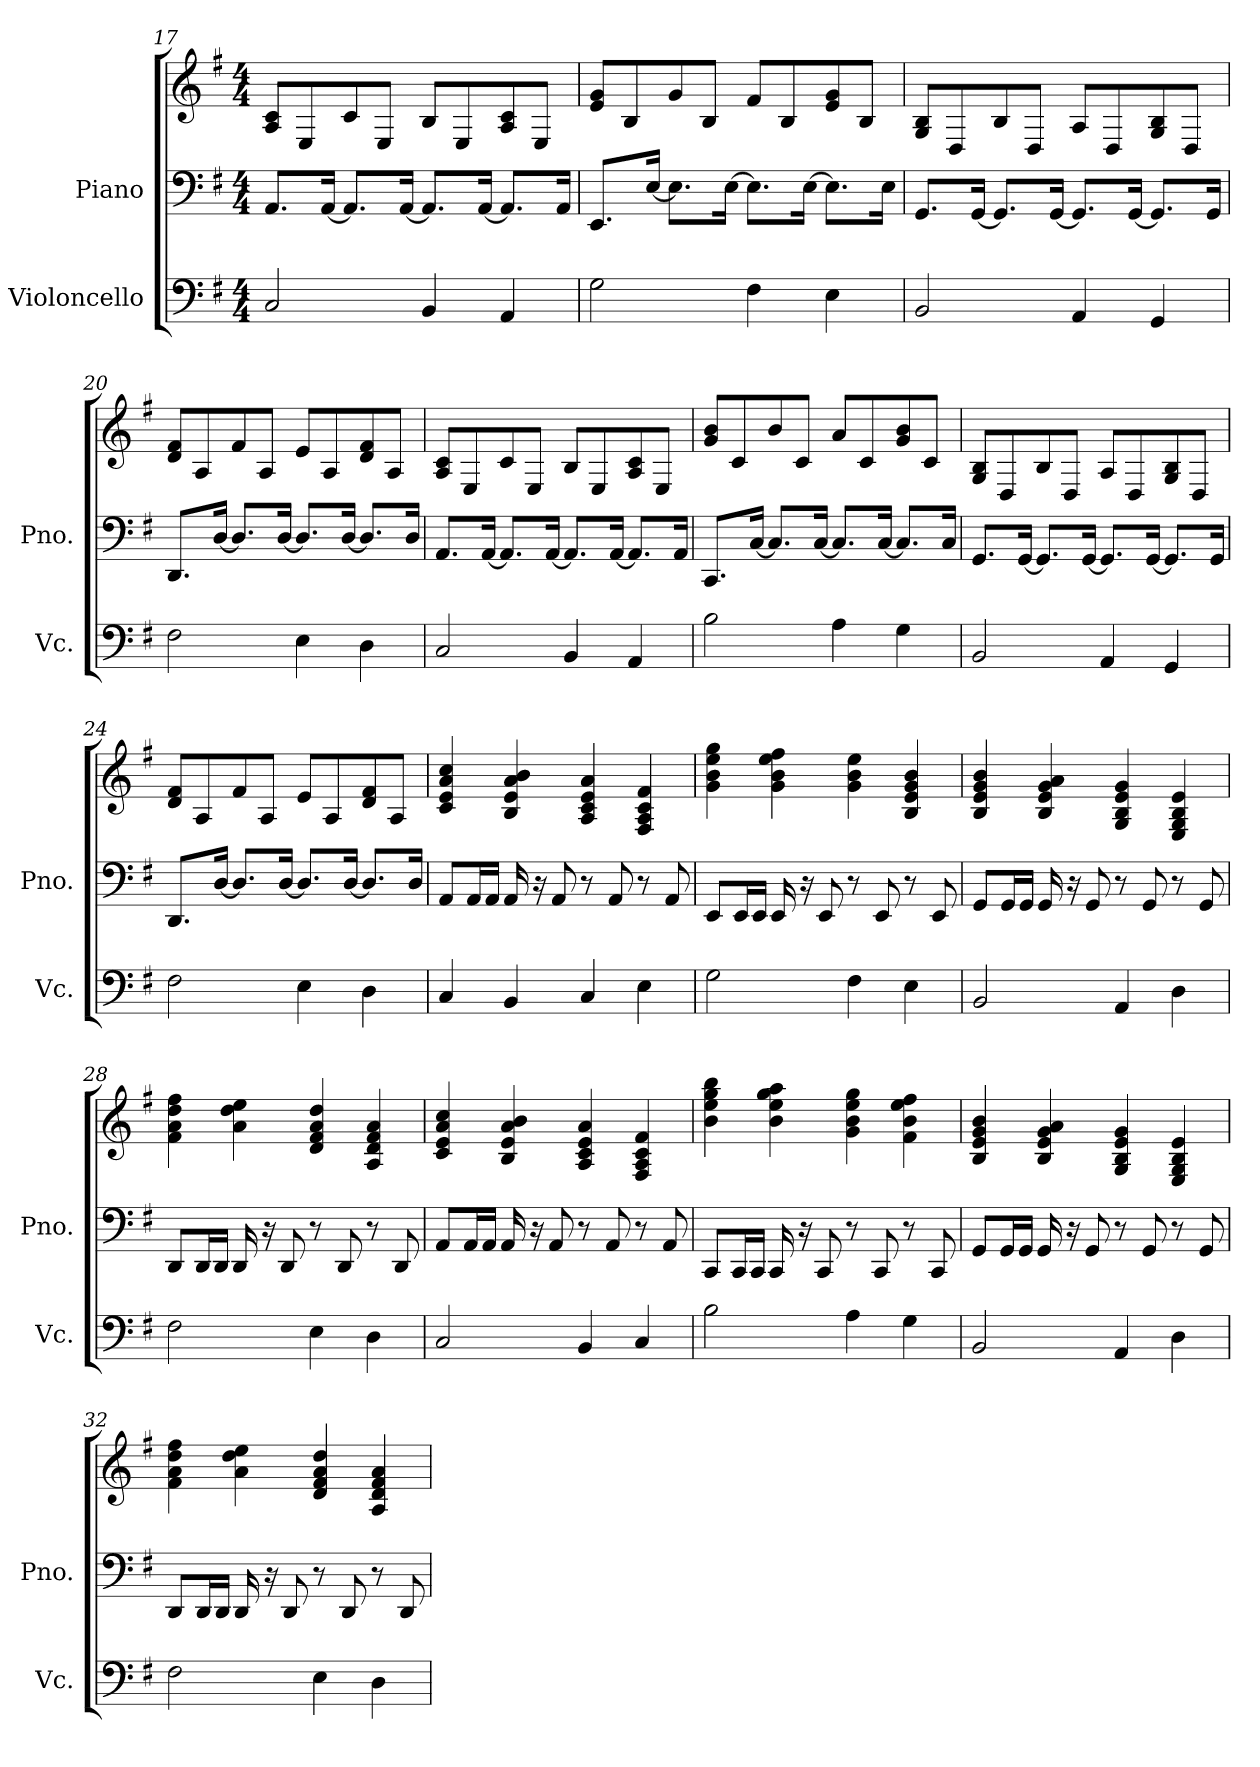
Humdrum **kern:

**kern	**kern	**kern
*part2	*part1	*part1
*staff3	*staff2	*staff1
*I"Violoncello	*I"Piano	*
*I'Vc.	*I'Pno.	*
*clefF4	*clefF4	*clefG2
*k[f#]	*k[f#]	*k[f#]
*M4/4	*M4/4	*M4/4
=17	=17	=17
2C/	8.AA/L	8A/ 8c/L
.	.	8E/
.	[16AA/Jk	.
.	8.AA/L]	8c/
.	.	8E/J
.	[16AA/Jk	.
4BB/	8.AA/L]	8B/L
.	.	8E/
.	[16AA/Jk	.
4AA/	8.AA/L]	8A/ 8c/
.	.	8E/J
.	16AA/Jk	.
=18	=18	=18
2G\	8.EE/L	8e/ 8g/L
.	.	8B/
.	[16E/Jk	.
.	8.E\L]	8g/
.	.	8B/J
.	[16E\Jk	.
4F#\	8.E\L]	8f#/L
.	.	8B/
.	[16E\Jk	.
4E\	8.E\L]	8e/ 8g/
.	.	8B/J
.	16E\Jk	.
=19	=19	=19
2BB/	8.GG/L	8G/ 8B/L
.	.	8D/
.	[16GG/Jk	.
.	8.GG/L]	8B/
.	.	8D/J
.	[16GG/Jk	.
4AA/	8.GG/L]	8A/L
.	.	8D/
.	[16GG/Jk	.
4GG/	8.GG/L]	8G/ 8B/
.	.	8D/J
.	16GG/Jk	.
!!LO:LB:g=z
=20	=20	=20
2F#\	8.DD/L	8d/ 8f#/L
.	.	8A/
.	[16D/Jk	.
.	8.D/L]	8f#/
.	.	8A/J
.	[16D/Jk	.
4E\	8.D/L]	8e/L
.	.	8A/
.	[16D/Jk	.
4D\	8.D/L]	8d/ 8f#/
.	.	8A/J
.	16D/Jk	.
=21	=21	=21
2C/	8.AA/L	8A/ 8c/L
.	.	8E/
.	[16AA/Jk	.
.	8.AA/L]	8c/
.	.	8E/J
.	[16AA/Jk	.
4BB/	8.AA/L]	8B/L
.	.	8E/
.	[16AA/Jk	.
4AA/	8.AA/L]	8A/ 8c/
.	.	8E/J
.	16AA/Jk	.
=22	=22	=22
2B\	8.CC/L	8g/ 8b/L
.	.	8c/
.	[16C/Jk	.
.	8.C/L]	8b/
.	.	8c/J
.	[16C/Jk	.
4A\	8.C/L]	8a/L
.	.	8c/
.	[16C/Jk	.
4G\	8.C/L]	8g/ 8b/
.	.	8c/J
.	16C/Jk	.
=23	=23	=23
2BB/	8.GG/L	8G/ 8B/L
.	.	8D/
.	[16GG/Jk	.
.	8.GG/L]	8B/
.	.	8D/J
.	[16GG/Jk	.
4AA/	8.GG/L]	8A/L
.	.	8D/
.	[16GG/Jk	.
4GG/	8.GG/L]	8G/ 8B/
.	.	8D/J
.	16GG/Jk	.
!!LO:LB:g=z
=24	=24	=24
2F#\	8.DD/L	8d/ 8f#/L
.	.	8A/
.	[16D/Jk	.
.	8.D/L]	8f#/
.	.	8A/J
.	[16D/Jk	.
4E\	8.D/L]	8e/L
.	.	8A/
.	[16D/Jk	.
4D\	8.D/L]	8d/ 8f#/
.	.	8A/J
.	16D/Jk	.
=25	=25	=25
4C/	8AA/L	4c/ 4e/ 4a/ 4cc/
.	16AA/L	.
.	16AA/JJ	.
4BB/	16AA/	4B/ 4e/ 4a/ 4b/
.	16r	.
.	8AA/	.
4C/	8r	4A/ 4c/ 4e/ 4a/
.	8AA/	.
4E\	8r	4F#/ 4A/ 4c/ 4f#/
.	8AA/	.
=26	=26	=26
2G\	8EE/L	4g\ 4b\ 4ee\ 4gg\
.	16EE/L	.
.	16EE/JJ	.
.	16EE/	4g\ 4b\ 4ee\ 4ff#\
.	16r	.
.	8EE/	.
4F#\	8r	4g\ 4b\ 4ee\
.	8EE/	.
4E\	8r	4B/ 4e/ 4g/ 4b/
.	8EE/	.
!!LO:LB:g=z
=27	=27	=27
2BB/	8GG/L	4B/ 4e/ 4g/ 4b/
.	16GG/L	.
.	16GG/JJ	.
.	16GG/	4B/ 4e/ 4g/ 4a/
.	16r	.
.	8GG/	.
4AA/	8r	4G/ 4B/ 4e/ 4g/
.	8GG/	.
4D\	8r	4E/ 4G/ 4B/ 4e/
.	8GG/	.
=28	=28	=28
2F#\	8DD/L	4f#\ 4a\ 4dd\ 4ff#\
.	16DD/L	.
.	16DD/JJ	.
.	16DD/	4a\ 4dd\ 4ee\
.	16r	.
.	8DD/	.
4E\	8r	4d/ 4f#/ 4a/ 4dd/
.	8DD/	.
4D\	8r	4A/ 4d/ 4f#/ 4a/
.	8DD/	.
=29	=29	=29
2C/	8AA/L	4c/ 4e/ 4a/ 4cc/
.	16AA/L	.
.	16AA/JJ	.
.	16AA/	4B/ 4e/ 4a/ 4b/
.	16r	.
.	8AA/	.
4BB/	8r	4A/ 4c/ 4e/ 4a/
.	8AA/	.
4C/	8r	4F#/ 4A/ 4c/ 4f#/
.	8AA/	.
!!LO:PB:g=z
=30	=30	=30
2B\	8CC/L	4b\ 4ee\ 4gg\ 4bb\
.	16CC/L	.
.	16CC/JJ	.
.	16CC/	4b\ 4ee\ 4gg\ 4aa\
.	16r	.
.	8CC/	.
4A\	8r	4g\ 4b\ 4ee\ 4gg\
.	8CC/	.
4G\	8r	4f#\ 4b\ 4ee\ 4ff#\
.	8CC/	.
=31	=31	=31
2BB/	8GG/L	4B/ 4e/ 4g/ 4b/
.	16GG/L	.
.	16GG/JJ	.
.	16GG/	4B/ 4e/ 4g/ 4a/
.	16r	.
.	8GG/	.
4AA/	8r	4G/ 4B/ 4e/ 4g/
.	8GG/	.
4D\	8r	4E/ 4G/ 4B/ 4e/
.	8GG/	.
=32	=32	=32
2F#\	8DD/L	4f#\ 4a\ 4dd\ 4ff#\
.	16DD/L	.
.	16DD/JJ	.
.	16DD/	4a\ 4dd\ 4ee\
.	16r	.
.	8DD/	.
4E\	8r	4d/ 4f#/ 4a/ 4dd/
.	8DD/	.
4D\	8r	4A/ 4d/ 4f#/ 4a/
.	8DD/	.
=	=	=
*-	*-	*-
